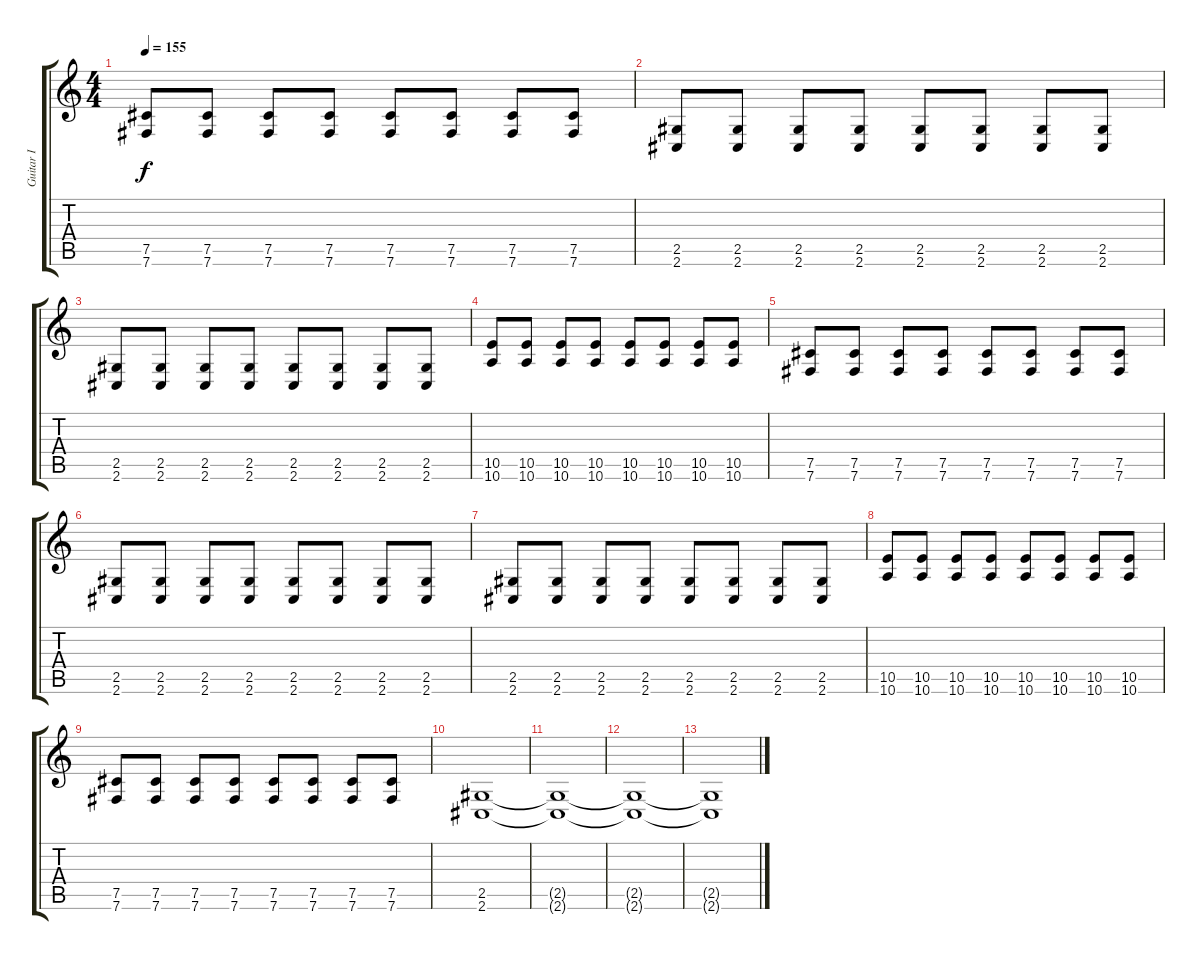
\track ("Guitar I" "Guitar I") {instrument distortionguitar}
\staff {score tabs}
\tuning (Db4 Ab4 E3 B2 Gb2 B1) {hide}
\ts (4 4)
\tempo 155
\clef g2
\ks c
(7.5 7.6).8{dy f} (7.5 7.6).8 (7.5 7.6).8 (7.5 7.6).8 (7.5 7.6).8 (7.5 7.6).8 (7.5 7.6).8 (7.5 7.6).8 |
(2.5 2.6).8 (2.5 2.6).8 (2.5 2.6).8 (2.5 2.6).8 (2.5 2.6).8 (2.5 2.6).8 (2.5 2.6).8 (2.5 2.6).8 |
(2.5 2.6).8 (2.5 2.6).8 (2.5 2.6).8 (2.5 2.6).8 (2.5 2.6).8 (2.5 2.6).8 (2.5 2.6).8 (2.5 2.6).8 |
(10.5 10.6).8 (10.5 10.6).8 (10.5 10.6).8 (10.5 10.6).8 (10.5 10.6).8 (10.5 10.6).8 (10.5 10.6).8 (10.5 10.6).8 |
(7.5 7.6).8 (7.5 7.6).8 (7.5 7.6).8 (7.5 7.6).8 (7.5 7.6).8 (7.5 7.6).8 (7.5 7.6).8 (7.5 7.6).8 |
(2.5 2.6).8 (2.5 2.6).8 (2.5 2.6).8 (2.5 2.6).8 (2.5 2.6).8 (2.5 2.6).8 (2.5 2.6).8 (2.5 2.6).8 |
(2.5 2.6).8 (2.5 2.6).8 (2.5 2.6).8 (2.5 2.6).8 (2.5 2.6).8 (2.5 2.6).8 (2.5 2.6).8 (2.5 2.6).8 |
(10.5 10.6).8 (10.5 10.6).8 (10.5 10.6).8 (10.5 10.6).8 (10.5 10.6).8 (10.5 10.6).8 (10.5 10.6).8 (10.5 10.6).8 |
(7.5 7.6).8 (7.5 7.6).8 (7.5 7.6).8 (7.5 7.6).8 (7.5 7.6).8 (7.5 7.6).8 (7.5 7.6).8 (7.5 7.6).8 |
(2.5 2.6).1 |
(2.5{t} 2.6{t}).1 |
(2.5{t} 2.6{t}).1 |
(2.5{t} 2.6{t}).1
